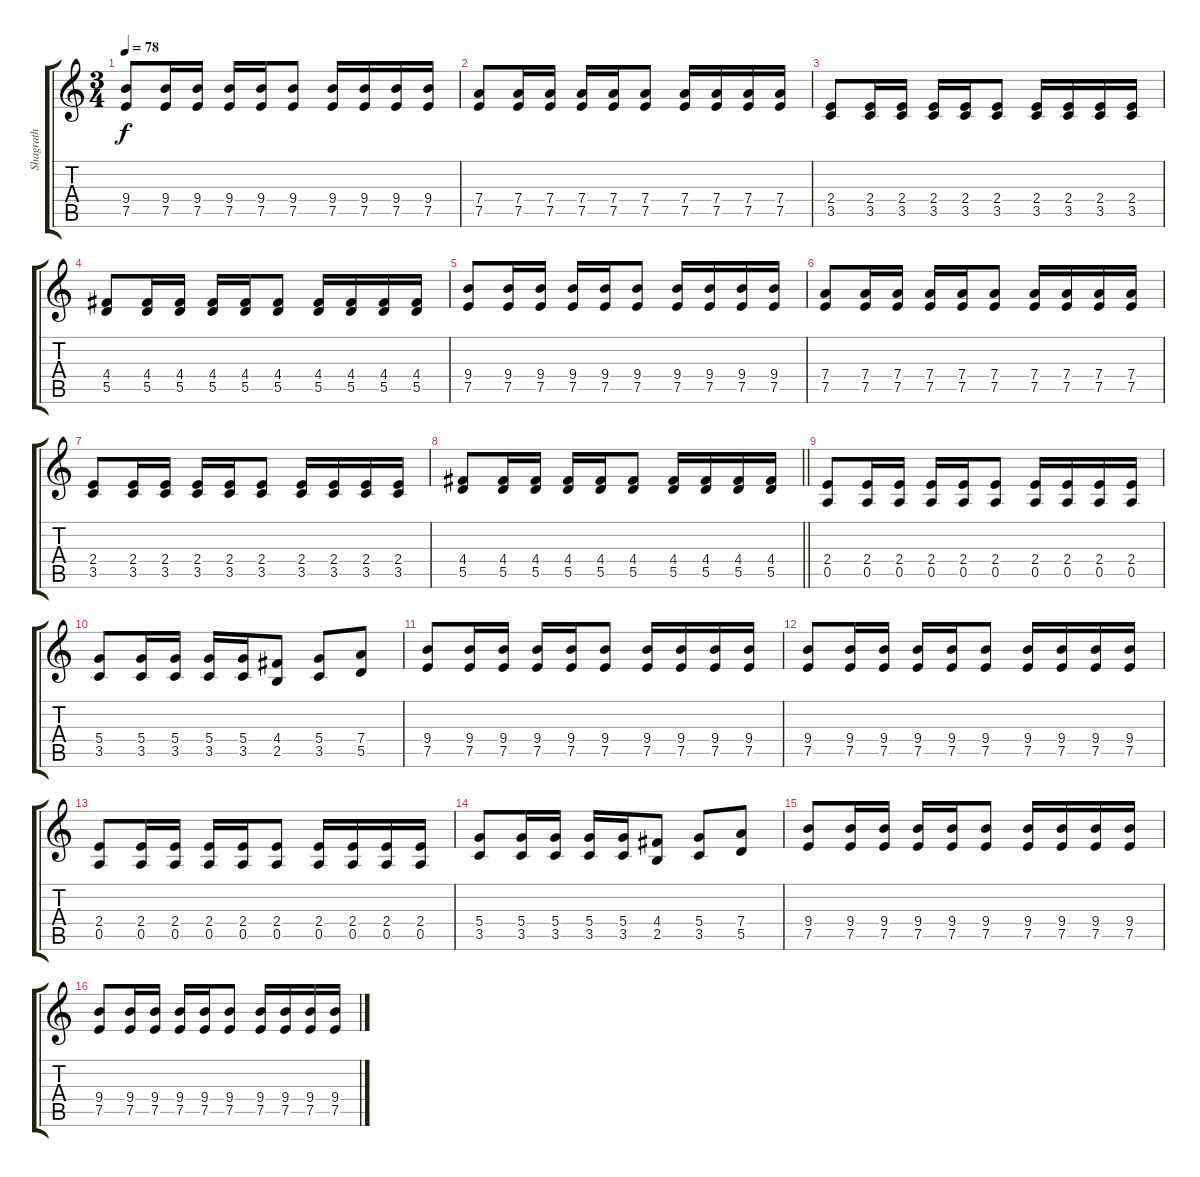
\track ("Shagrath" "Shagrath") {instrument overdrivenguitar}
\staff {score tabs}
\tuning (E4 B3 G3 D3 A2 E2) {hide}
\ts (3 4)
\tempo 78
\clef g2
\ks c
(9.4 7.5).8{dy f} (9.4 7.5).16 (9.4 7.5).16 (9.4 7.5).16 (9.4 7.5).16 (9.4 7.5).8 (9.4 7.5).16 (9.4 7.5).16 (9.4 7.5).16 (9.4 7.5).16 |
(7.4 7.5).8 (7.4 7.5).16 (7.4 7.5).16 (7.4 7.5).16 (7.4 7.5).16 (7.4 7.5).8 (7.4 7.5).16 (7.4 7.5).16 (7.4 7.5).16 (7.4 7.5).16 |
(2.4 3.5).8 (2.4 3.5).16 (2.4 3.5).16 (2.4 3.5).16 (2.4 3.5).16 (2.4 3.5).8 (2.4 3.5).16 (2.4 3.5).16 (2.4 3.5).16 (2.4 3.5).16 |
(4.4 5.5).8 (4.4 5.5).16 (4.4 5.5).16 (4.4 5.5).16 (4.4 5.5).16 (4.4 5.5).8 (4.4 5.5).16 (4.4 5.5).16 (4.4 5.5).16 (4.4 5.5).16 |
(9.4 7.5).8 (9.4 7.5).16 (9.4 7.5).16 (9.4 7.5).16 (9.4 7.5).16 (9.4 7.5).8 (9.4 7.5).16 (9.4 7.5).16 (9.4 7.5).16 (9.4 7.5).16 |
(7.4 7.5).8 (7.4 7.5).16 (7.4 7.5).16 (7.4 7.5).16 (7.4 7.5).16 (7.4 7.5).8 (7.4 7.5).16 (7.4 7.5).16 (7.4 7.5).16 (7.4 7.5).16 |
(2.4 3.5).8 (2.4 3.5).16 (2.4 3.5).16 (2.4 3.5).16 (2.4 3.5).16 (2.4 3.5).8 (2.4 3.5).16 (2.4 3.5).16 (2.4 3.5).16 (2.4 3.5).16 |
\barLineRight lightlight
(4.4 5.5).8 (4.4 5.5).16 (4.4 5.5).16 (4.4 5.5).16 (4.4 5.5).16 (4.4 5.5).8 (4.4 5.5).16 (4.4 5.5).16 (4.4 5.5).16 (4.4 5.5).16 |
\section ("" "")
(2.4 0.5).8{volume 9} (2.4 0.5).16 (2.4 0.5).16 (2.4 0.5).16 (2.4 0.5).16 (2.4 0.5).8 (2.4 0.5).16 (2.4 0.5).16 (2.4 0.5).16 (2.4 0.5).16 |
(5.4 3.5).8 (5.4 3.5).16 (5.4 3.5).16 (5.4 3.5).16 (5.4 3.5).16 (4.4 2.5).8 (5.4 3.5).8 (7.4 5.5).8 |
(9.4 7.5).8 (9.4 7.5).16 (9.4 7.5).16 (9.4 7.5).16 (9.4 7.5).16 (9.4 7.5).8 (9.4 7.5).16 (9.4 7.5).16 (9.4 7.5).16 (9.4 7.5).16 |
(9.4 7.5).8 (9.4 7.5).16 (9.4 7.5).16 (9.4 7.5).16 (9.4 7.5).16 (9.4 7.5).8 (9.4 7.5).16 (9.4 7.5).16 (9.4 7.5).16 (9.4 7.5).16 |
(2.4 0.5).8 (2.4 0.5).16 (2.4 0.5).16 (2.4 0.5).16 (2.4 0.5).16 (2.4 0.5).8 (2.4 0.5).16 (2.4 0.5).16 (2.4 0.5).16 (2.4 0.5).16 |
(5.4 3.5).8 (5.4 3.5).16 (5.4 3.5).16 (5.4 3.5).16 (5.4 3.5).16 (4.4 2.5).8 (5.4 3.5).8 (7.4 5.5).8 |
(9.4 7.5).8 (9.4 7.5).16 (9.4 7.5).16 (9.4 7.5).16 (9.4 7.5).16 (9.4 7.5).8 (9.4 7.5).16 (9.4 7.5).16 (9.4 7.5).16 (9.4 7.5).16 |
(9.4 7.5).8 (9.4 7.5).16 (9.4 7.5).16 (9.4 7.5).16 (9.4 7.5).16 (9.4 7.5).8 (9.4 7.5).16 (9.4 7.5).16 (9.4 7.5).16 (9.4 7.5).16
